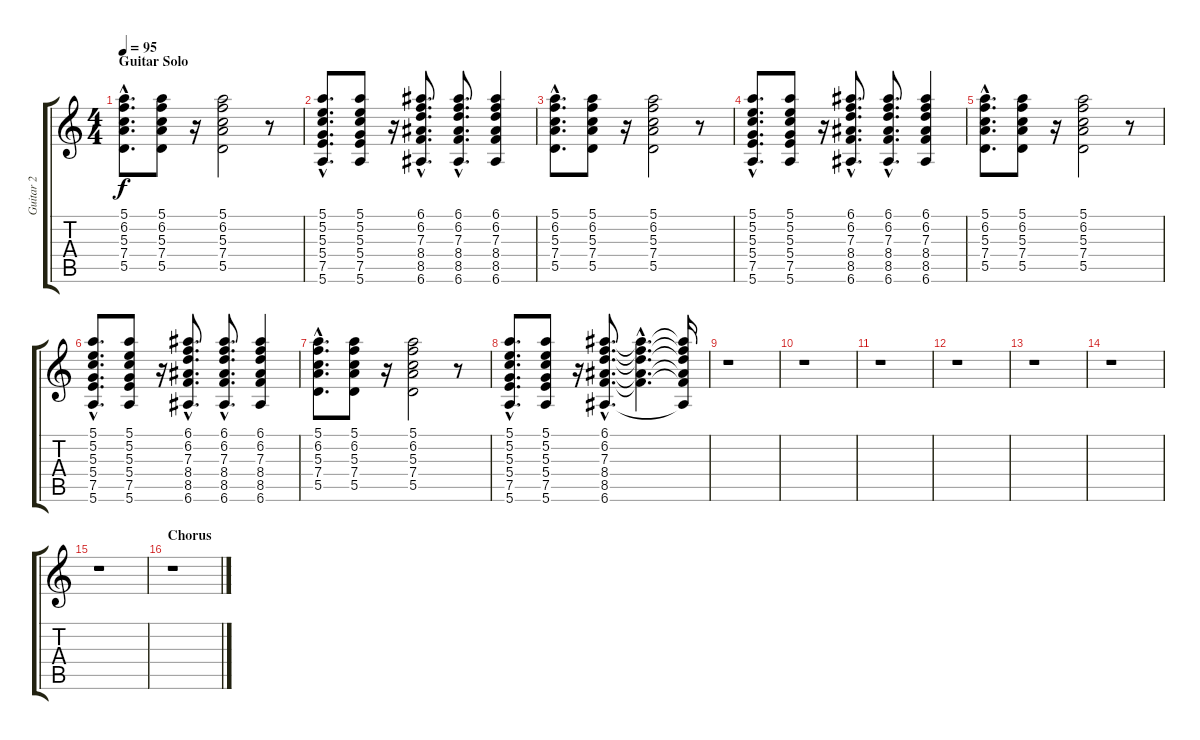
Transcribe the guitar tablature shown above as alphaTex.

\track ("Guitar 2" "Guitar 2") {instrument acousticguitarnylon}
\staff {score tabs}
\tuning (E4 B3 G3 D3 A2 E2) {hide}
\ts (4 4)
\section ("" "Guitar Solo")
\tempo 95
\clef g2
\ks c
(5.1{hac} 6.2{hac} 5.3{hac} 7.4{hac} 5.5{hac}).8{d dy f} (5.1 6.2 5.3 7.4 5.5).8 r.16 (5.1 6.2 5.3 7.4 5.5).2 r.8 |
(5.1{hac} 5.2{hac} 5.3{hac} 5.4{hac} 7.5{hac} 5.6{hac}).8{d} (5.1 5.2 5.3 5.4 7.5 5.6).8 r.16 (6.1{hac} 6.2{hac} 7.3{hac} 8.4{hac} 8.5{hac} 6.6{hac}).8{d} (6.1{hac} 6.2{hac} 7.3{hac} 8.4{hac} 8.5{hac} 6.6{hac}).8{d} (6.1 6.2 7.3 8.4 8.5 6.6).4 |
(5.1{hac} 6.2{hac} 5.3{hac} 7.4{hac} 5.5{hac}).8{d} (5.1 6.2 5.3 7.4 5.5).8 r.16 (5.1 6.2 5.3 7.4 5.5).2 r.8 |
(5.1{hac} 5.2{hac} 5.3{hac} 5.4{hac} 7.5{hac} 5.6{hac}).8{d} (5.1 5.2 5.3 5.4 7.5 5.6).8 r.16 (6.1{hac} 6.2{hac} 7.3{hac} 8.4{hac} 8.5{hac} 6.6{hac}).8{d} (6.1{hac} 6.2{hac} 7.3{hac} 8.4{hac} 8.5{hac} 6.6{hac}).8{d} (6.1 6.2 7.3 8.4 8.5 6.6).4 |
(5.1{hac} 6.2{hac} 5.3{hac} 7.4{hac} 5.5{hac}).8{d} (5.1 6.2 5.3 7.4 5.5).8 r.16 (5.1 6.2 5.3 7.4 5.5).2 r.8 |
(5.1{hac} 5.2{hac} 5.3{hac} 5.4{hac} 7.5{hac} 5.6{hac}).8{d} (5.1 5.2 5.3 5.4 7.5 5.6).8 r.16 (6.1{hac} 6.2{hac} 7.3{hac} 8.4{hac} 8.5{hac} 6.6{hac}).8{d} (6.1{hac} 6.2{hac} 7.3{hac} 8.4{hac} 8.5{hac} 6.6{hac}).8{d} (6.1 6.2 7.3 8.4 8.5 6.6).4 |
(5.1{hac} 6.2{hac} 5.3{hac} 7.4{hac} 5.5{hac}).8{d} (5.1 6.2 5.3 7.4 5.5).8 r.16 (5.1 6.2 5.3 7.4 5.5).2 r.8 |
(5.1{hac} 5.2{hac} 5.3{hac} 5.4{hac} 7.5{hac} 5.6{hac}).8{d} (5.1 5.2 5.3 5.4 7.5 5.6).8 r.16 (6.1{hac} 6.2{hac} 7.3{hac} 8.4{hac} 8.5{hac} 6.6{hac}).8{d} (6.1{hac t} 6.2{hac t} 7.3{hac t} 8.4{hac t} 8.5{hac t}).4{d} (6.1{t} 6.2{t} 7.3{t} 8.4{t} 8.5{t} 6.6{t}).16 |
r.1 |
r.1 |
r.1 |
r.1 |
r.1 |
r.1 |
r.1 |
\section ("" "Chorus")
r.1
